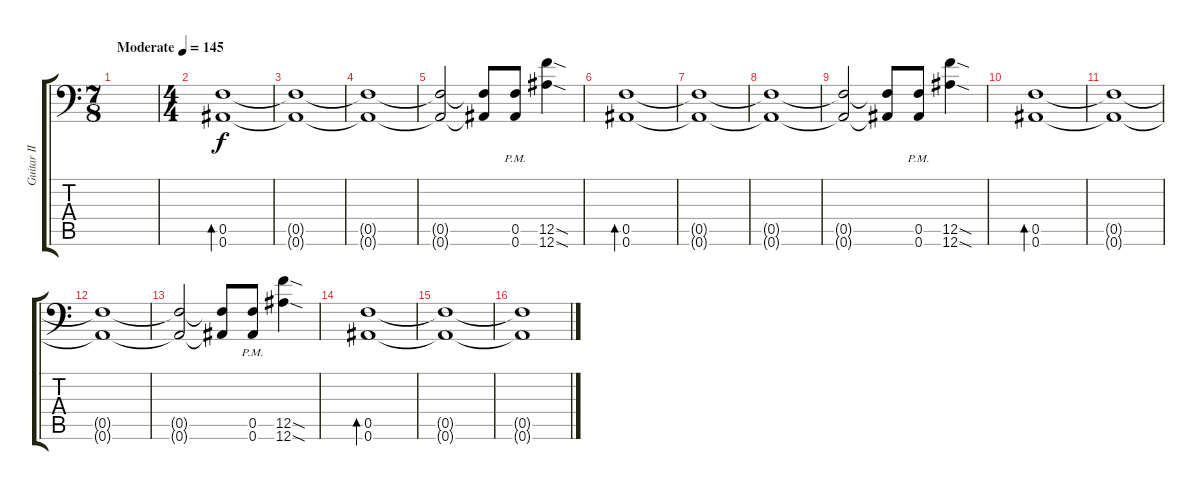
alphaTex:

\track ("Guitar II" "Guitar II") {instrument distortionguitar}
\staff {score tabs}
\tuning (C4 G3 Eb3 Bb2 F2 Bb1) {hide}
\ts (7 8)
\tempo (145 "Moderate")
\clef f4
\ks c
|
\ts (4 4)
(0.5 0.6).1{bd 120} |
(0.5{t} 0.6{t}).1 |
(0.5{t} 0.6{t}).1 |
(0.5{t} 0.6{t}).2 (0.5{t} 0.6{t}).8 (0.5{pm} 0.6{pm}).8 (12.5{sod} 12.6{sod}).4 |
(0.5 0.6).1{bd 120} |
(0.5{t} 0.6{t}).1 |
(0.5{t} 0.6{t}).1 |
(0.5{t} 0.6{t}).2 (0.5{t} 0.6{t}).8 (0.5{pm} 0.6{pm}).8 (12.5{sod} 12.6{sod}).4 |
(0.5 0.6).1{bd 120} |
(0.5{t} 0.6{t}).1 |
(0.5{t} 0.6{t}).1 |
(0.5{t} 0.6{t}).2 (0.5{t} 0.6{t}).8 (0.5{pm} 0.6{pm}).8 (12.5{sod} 12.6{sod}).4 |
(0.5 0.6).1{bd 120} |
(0.5{t} 0.6{t}).1 |
(0.5{t} 0.6{t}).1
